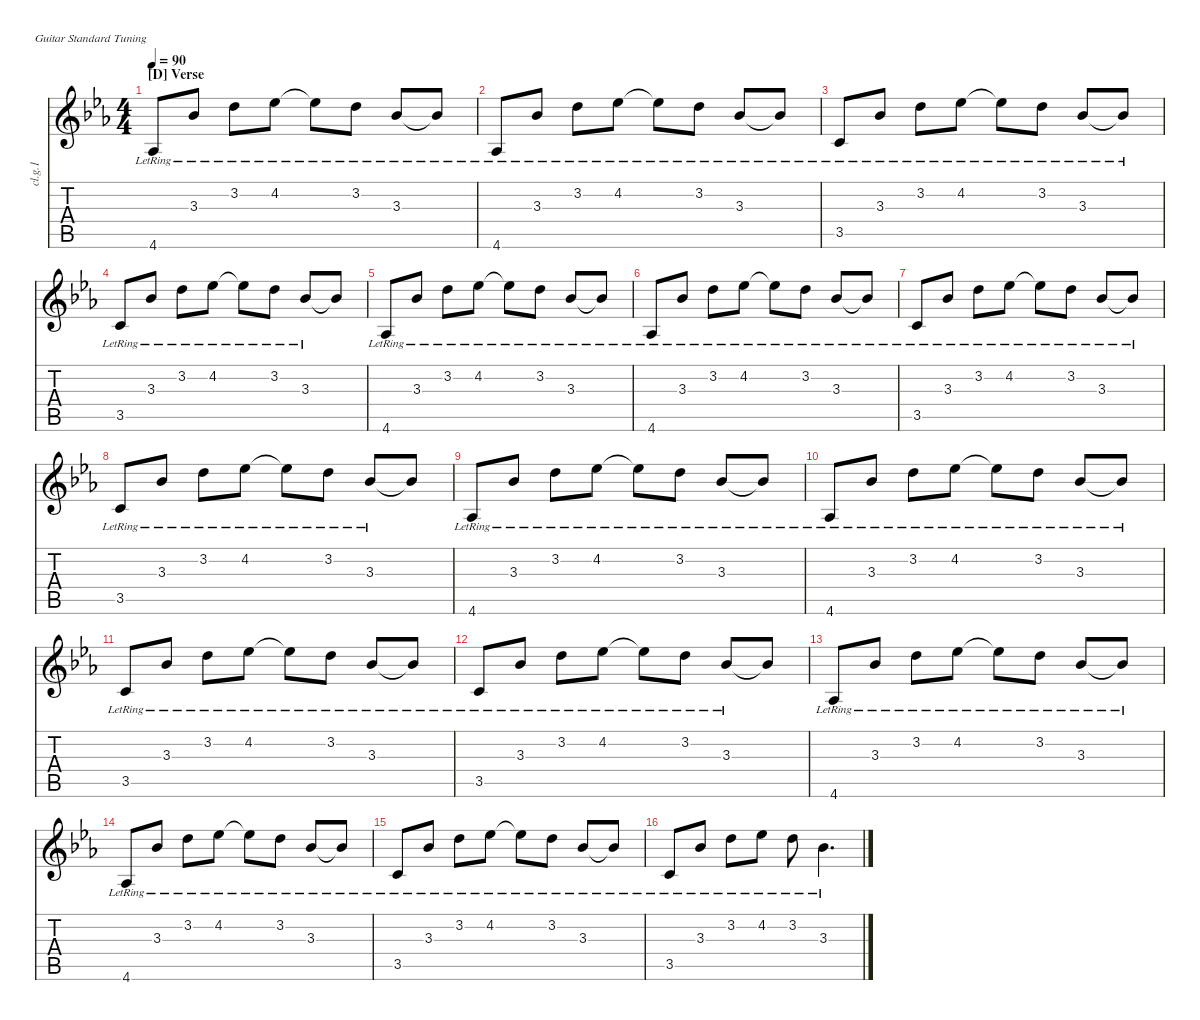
\defaultSystemsLayout 4
\hideDynamics
\bracketExtendMode nobrackets
\otherSystemsTrackNameOrientation horizontal
\track ("Clean Guitar 1" "cl.g.1") {instrument electricguitarclean}
\staff {score tabs}
\tuning (E4 B3 G3 D3 A2 E2)
\ts (4 4)
\section ("D" "Verse")
\tempo 90
\clef g2
\ks cminor
4.6{lr acc b}.8{dy mf beam Up} 3.3{lr acc b}.8{beam Up} 3.2{lr acc forcenatural}.8{beam Down} 4.2{lr acc b}.8{beam Down} 4.2{lr t acc b}.8{beam Down} 3.2{lr acc forcenatural}.8{beam Down} 3.3{lr acc b}.8{beam Up} 3.3{lr t acc b}.8{beam Up} |
4.6{lr acc b}.8{beam Up} 3.3{lr acc b}.8{beam Up} 3.2{lr acc forcenatural}.8{beam Down} 4.2{lr acc b}.8{beam Down} 4.2{lr t acc b}.8{beam Down} 3.2{lr acc forcenatural}.8{beam Down} 3.3{lr acc b}.8{beam Up} 3.3{lr t acc b}.8{beam Up} |
3.5{lr acc forcenatural}.8{beam Up} 3.3{lr acc b}.8{beam Up} 3.2{lr acc forcenatural}.8{beam Down} 4.2{lr acc b}.8{beam Down} 4.2{lr t acc b}.8{beam Down} 3.2{lr acc forcenatural}.8{beam Down} 3.3{lr acc b}.8{beam Up} 3.3{lr t acc b}.8{beam Up} |
3.5{lr acc forcenatural}.8{beam Up} 3.3{lr acc b}.8{beam Up} 3.2{lr acc forcenatural}.8{beam Down} 4.2{lr acc b}.8{beam Down} 4.2{lr t acc b}.8{beam Down} 3.2{lr acc forcenatural}.8{beam Down} 3.3{lr acc b}.8{beam Up} 3.3{t acc b}.8{beam Up} |
4.6{lr acc b}.8{beam Up} 3.3{lr acc b}.8{beam Up} 3.2{lr acc forcenatural}.8{beam Down} 4.2{lr acc b}.8{beam Down} 4.2{lr t acc b}.8{beam Down} 3.2{lr acc forcenatural}.8{beam Down} 3.3{lr acc b}.8{beam Up} 3.3{lr t acc b}.8{beam Up} |
4.6{lr acc b}.8{beam Up} 3.3{lr acc b}.8{beam Up} 3.2{lr acc forcenatural}.8{beam Down} 4.2{lr acc b}.8{beam Down} 4.2{lr t acc b}.8{beam Down} 3.2{lr acc forcenatural}.8{beam Down} 3.3{lr acc b}.8{beam Up} 3.3{lr t acc b}.8{beam Up} |
3.5{lr acc forcenatural}.8{beam Up} 3.3{lr acc b}.8{beam Up} 3.2{lr acc forcenatural}.8{beam Down} 4.2{lr acc b}.8{beam Down} 4.2{lr t acc b}.8{beam Down} 3.2{lr acc forcenatural}.8{beam Down} 3.3{lr acc b}.8{beam Up} 3.3{lr t acc b}.8{beam Up} |
3.5{lr acc forcenatural}.8{beam Up} 3.3{lr acc b}.8{beam Up} 3.2{lr acc forcenatural}.8{beam Down} 4.2{lr acc b}.8{beam Down} 4.2{lr t acc b}.8{beam Down} 3.2{lr acc forcenatural}.8{beam Down} 3.3{lr acc b}.8{beam Up} 3.3{t acc b}.8{beam Up} |
4.6{lr acc b}.8{beam Up} 3.3{lr acc b}.8{beam Up} 3.2{lr acc forcenatural}.8{beam Down} 4.2{lr acc b}.8{beam Down} 4.2{lr t acc b}.8{beam Down} 3.2{lr acc forcenatural}.8{beam Down} 3.3{lr acc b}.8{beam Up} 3.3{lr t acc b}.8{beam Up} |
4.6{lr acc b}.8{beam Up} 3.3{lr acc b}.8{beam Up} 3.2{lr acc forcenatural}.8{beam Down} 4.2{lr acc b}.8{beam Down} 4.2{lr t acc b}.8{beam Down} 3.2{lr acc forcenatural}.8{beam Down} 3.3{lr acc b}.8{beam Up} 3.3{lr t acc b}.8{beam Up} |
3.5{lr acc forcenatural}.8{beam Up} 3.3{lr acc b}.8{beam Up} 3.2{lr acc forcenatural}.8{beam Down} 4.2{lr acc b}.8{beam Down} 4.2{lr t acc b}.8{beam Down} 3.2{lr acc forcenatural}.8{beam Down} 3.3{lr acc b}.8{beam Up} 3.3{lr t acc b}.8{beam Up} |
3.5{lr acc forcenatural}.8{beam Up} 3.3{lr acc b}.8{beam Up} 3.2{lr acc forcenatural}.8{beam Down} 4.2{lr acc b}.8{beam Down} 4.2{lr t acc b}.8{beam Down} 3.2{lr acc forcenatural}.8{beam Down} 3.3{lr acc b}.8{beam Up} 3.3{t acc b}.8{beam Up} |
4.6{lr acc b}.8{beam Up} 3.3{lr acc b}.8{beam Up} 3.2{lr acc forcenatural}.8{beam Down} 4.2{lr acc b}.8{beam Down} 4.2{lr t acc b}.8{beam Down} 3.2{lr acc forcenatural}.8{beam Down} 3.3{lr acc b}.8{beam Up} 3.3{lr t acc b}.8{beam Up} |
4.6{lr acc b}.8{beam Up} 3.3{lr acc b}.8{beam Up} 3.2{lr acc forcenatural}.8{beam Down} 4.2{lr acc b}.8{beam Down} 4.2{lr t acc b}.8{beam Down} 3.2{lr acc forcenatural}.8{beam Down} 3.3{lr acc b}.8{beam Up} 3.3{lr t acc b}.8{beam Up} |
3.5{lr acc forcenatural}.8{beam Up} 3.3{lr acc b}.8{beam Up} 3.2{lr acc forcenatural}.8{beam Down} 4.2{lr acc b}.8{beam Down} 4.2{lr t acc b}.8{beam Down} 3.2{lr acc forcenatural}.8{beam Down} 3.3{lr acc b}.8{beam Up} 3.3{lr t acc b}.8{beam Up} |
3.5{lr acc forcenatural}.8{beam Up} 3.3{lr acc b}.8{beam Up} 3.2{lr acc forcenatural}.8{beam Down} 4.2{lr acc b}.8{beam Down} 3.2{lr acc forcenatural}.8{beam Down} 3.3{lr acc b}.4{d beam Down}
